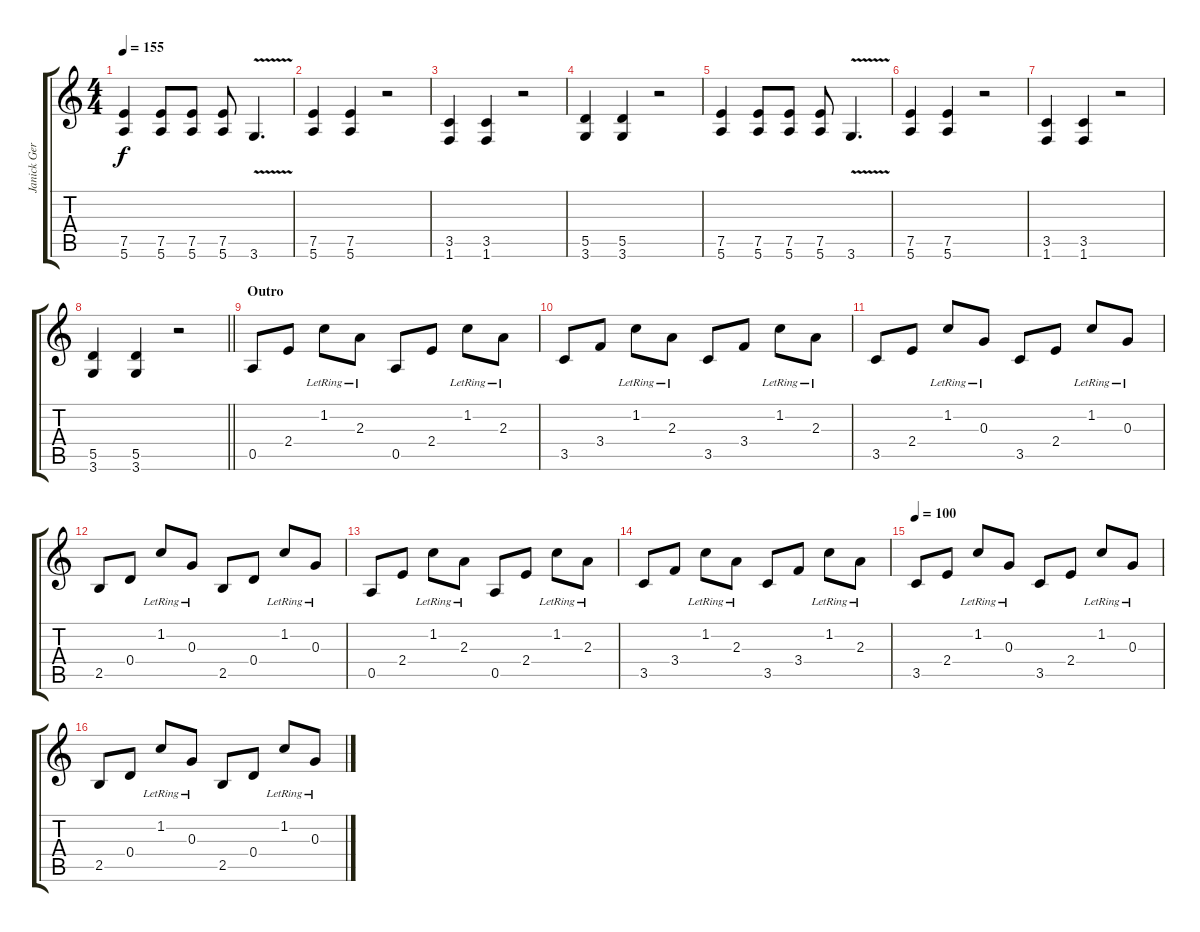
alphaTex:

\track ("Janick Gers" "Janick Ger") {instrument distortionguitar}
\staff {score tabs}
\tuning (E4 B3 G3 D3 A2 E2) {hide}
\ts (4 4)
\tempo 155
\clef g2
\ks c
(7.5 5.6).4{dy f} (7.5 5.6).8 (7.5 5.6).8 (7.5 5.6).8 3.6{v}.4{d} |
(7.5 5.6).4 (7.5 5.6).4 r.2 |
(3.5 1.6).4 (3.5 1.6).4 r.2 |
(5.5 3.6).4 (5.5 3.6).4 r.2 |
(7.5 5.6).4 (7.5 5.6).8 (7.5 5.6).8 (7.5 5.6).8 3.6{v}.4{d} |
(7.5 5.6).4 (7.5 5.6).4 r.2 |
(3.5 1.6).4 (3.5 1.6).4 r.2 |
\barLineRight lightlight
(5.5 3.6).4 (5.5 3.6).4 r.2 |
\section ("" "Outro")
0.5.8{instrument electricguitarjazz} 2.4.8 1.2{lr}.8 2.3{lr}.8 0.5.8 2.4.8 1.2{lr}.8 2.3{lr}.8 |
3.5.8 3.4.8 1.2{lr}.8 2.3{lr}.8 3.5.8 3.4.8 1.2{lr}.8 2.3{lr}.8 |
3.5.8 2.4.8 1.2{lr}.8 0.3{lr}.8 3.5.8 2.4.8 1.2{lr}.8 0.3{lr}.8 |
2.5.8 0.4.8 1.2{lr}.8 0.3{lr}.8 2.5.8 0.4.8 1.2{lr}.8 0.3{lr}.8 |
0.5.8 2.4.8 1.2{lr}.8 2.3{lr}.8 0.5.8 2.4.8 1.2{lr}.8 2.3{lr}.8 |
3.5.8 3.4.8 1.2{lr}.8 2.3{lr}.8 3.5.8 3.4.8 1.2{lr}.8 2.3{lr}.8 |
\tempo 100
3.5.8 2.4.8 1.2{lr}.8 0.3{lr}.8 3.5.8 2.4.8 1.2{lr}.8 0.3{lr}.8 |
2.5.8 0.4.8 1.2{lr}.8 0.3{lr}.8 2.5.8 0.4.8 1.2{lr}.8 0.3{lr}.8
